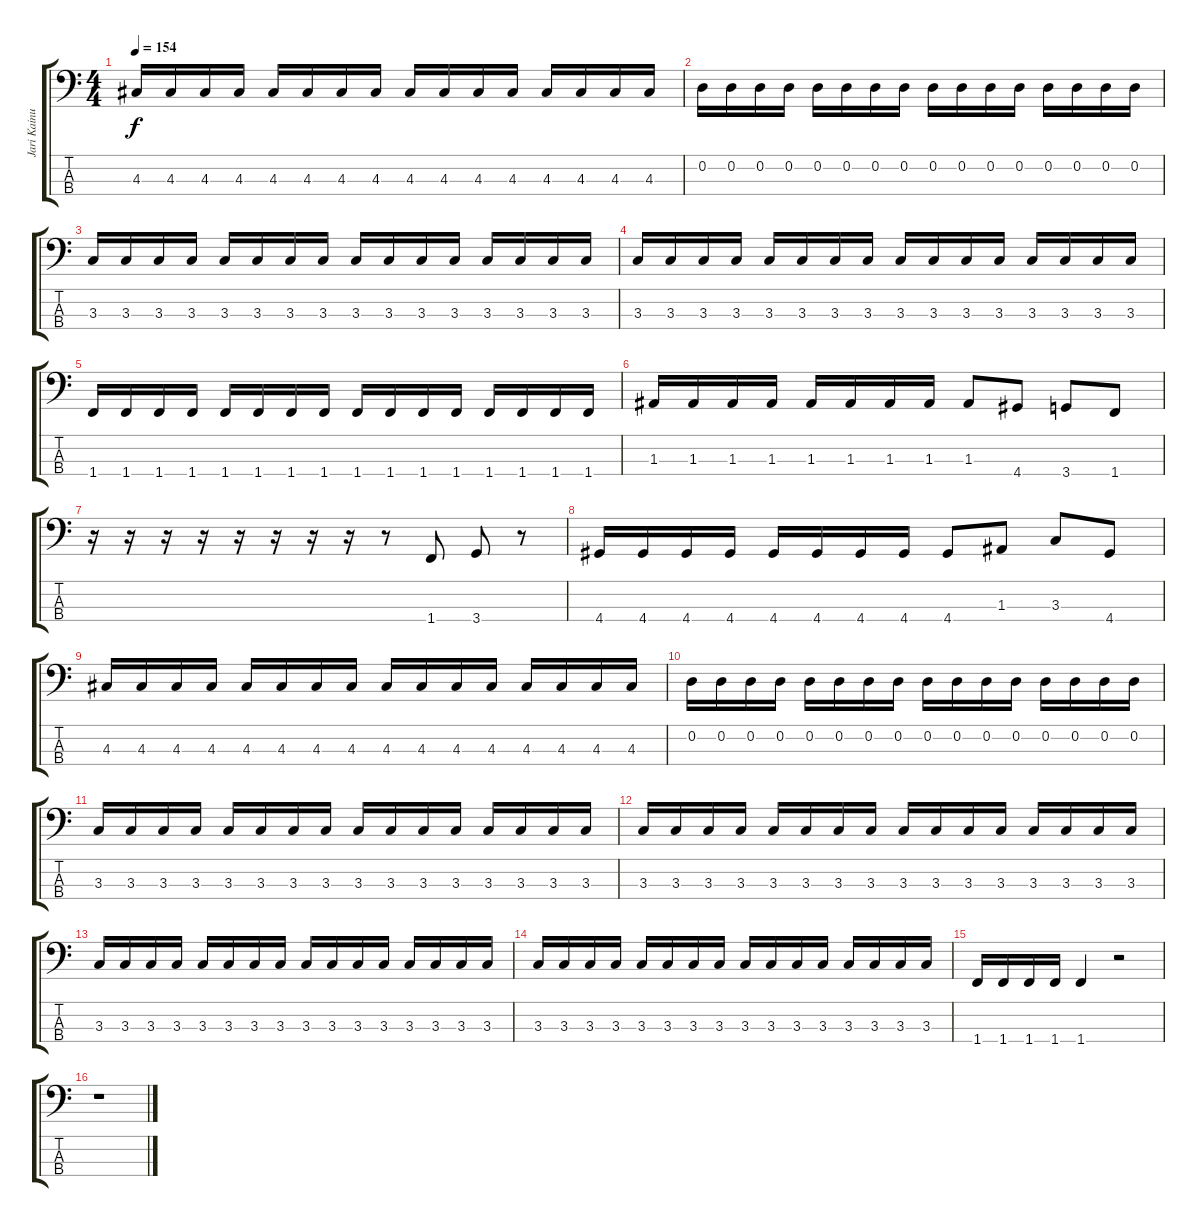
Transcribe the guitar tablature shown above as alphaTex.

\track ("Jari Kainulainen" "Jari Kainu") {instrument electricbassfinger}
\staff {score tabs}
\tuning (G2 D2 A1 E1) {hide}
\ts (4 4)
\tempo 154
\clef f4
\ks c
4.3.16{dy f} 4.3.16 4.3.16 4.3.16 4.3.16 4.3.16 4.3.16 4.3.16 4.3.16 4.3.16 4.3.16 4.3.16 4.3.16 4.3.16 4.3.16 4.3.16 |
0.2.16 0.2.16 0.2.16 0.2.16 0.2.16 0.2.16 0.2.16 0.2.16 0.2.16 0.2.16 0.2.16 0.2.16 0.2.16 0.2.16 0.2.16 0.2.16 |
3.3.16 3.3.16 3.3.16 3.3.16 3.3.16 3.3.16 3.3.16 3.3.16 3.3.16 3.3.16 3.3.16 3.3.16 3.3.16 3.3.16 3.3.16 3.3.16 |
3.3.16 3.3.16 3.3.16 3.3.16 3.3.16 3.3.16 3.3.16 3.3.16 3.3.16 3.3.16 3.3.16 3.3.16 3.3.16 3.3.16 3.3.16 3.3.16 |
1.4.16 1.4.16 1.4.16 1.4.16 1.4.16 1.4.16 1.4.16 1.4.16 1.4.16 1.4.16 1.4.16 1.4.16 1.4.16 1.4.16 1.4.16 1.4.16 |
1.3.16 1.3.16 1.3.16 1.3.16 1.3.16 1.3.16 1.3.16 1.3.16 1.3.8 4.4.8 3.4.8 1.4.8 |
r.16 r.16 r.16 r.16 r.16 r.16 r.16 r.16 r.8 1.4.8 3.4.8 r.8 |
4.4.16 4.4.16 4.4.16 4.4.16 4.4.16 4.4.16 4.4.16 4.4.16 4.4.8 1.3.8 3.3.8 4.4.8 |
4.3.16 4.3.16 4.3.16 4.3.16 4.3.16 4.3.16 4.3.16 4.3.16 4.3.16 4.3.16 4.3.16 4.3.16 4.3.16 4.3.16 4.3.16 4.3.16 |
0.2.16 0.2.16 0.2.16 0.2.16 0.2.16 0.2.16 0.2.16 0.2.16 0.2.16 0.2.16 0.2.16 0.2.16 0.2.16 0.2.16 0.2.16 0.2.16 |
3.3.16 3.3.16 3.3.16 3.3.16 3.3.16 3.3.16 3.3.16 3.3.16 3.3.16 3.3.16 3.3.16 3.3.16 3.3.16 3.3.16 3.3.16 3.3.16 |
3.3.16 3.3.16 3.3.16 3.3.16 3.3.16 3.3.16 3.3.16 3.3.16 3.3.16 3.3.16 3.3.16 3.3.16 3.3.16 3.3.16 3.3.16 3.3.16 |
3.3.16 3.3.16 3.3.16 3.3.16 3.3.16 3.3.16 3.3.16 3.3.16 3.3.16 3.3.16 3.3.16 3.3.16 3.3.16 3.3.16 3.3.16 3.3.16 |
3.3.16 3.3.16 3.3.16 3.3.16 3.3.16 3.3.16 3.3.16 3.3.16 3.3.16 3.3.16 3.3.16 3.3.16 3.3.16 3.3.16 3.3.16 3.3.16 |
1.4.16 1.4.16 1.4.16 1.4.16 1.4.4 r.2 |
r.1
